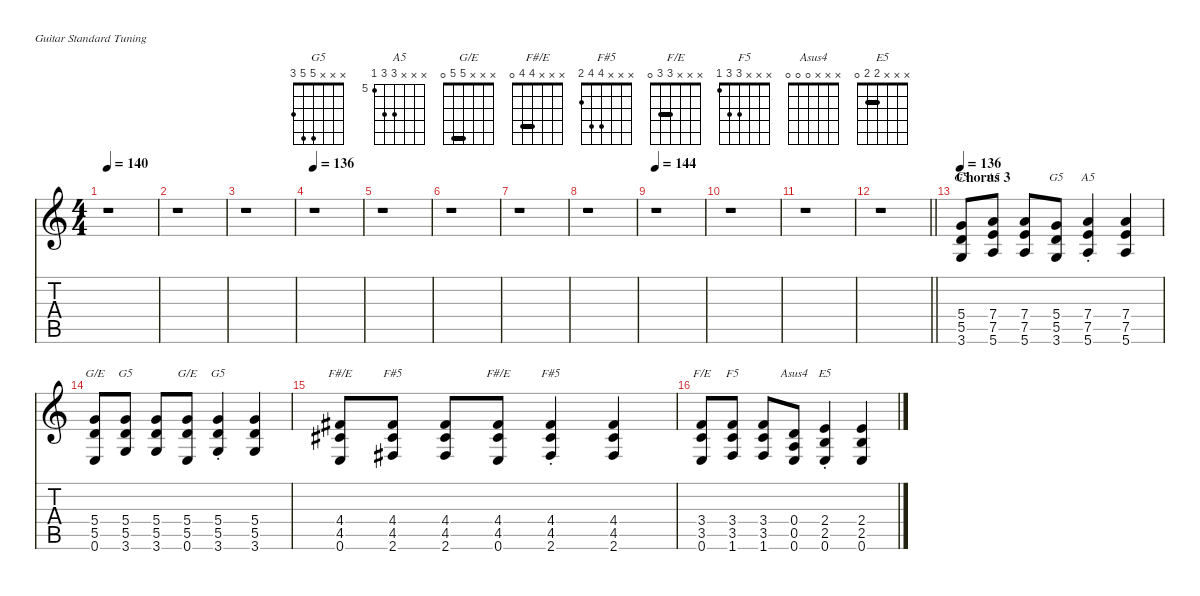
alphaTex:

\defaultSystemsLayout 4
\hideDynamics
\bracketExtendMode nobrackets
\singleTrackTrackNamePolicy hidden
\multiTrackTrackNamePolicy hidden
\firstSystemTrackNameMode fullname
\firstSystemTrackNameOrientation horizontal
\otherSystemsTrackNameOrientation horizontal
\track ("Page El Guitar Rhythm" "od.guit.") {instrument overdrivenguitar}
\staff {score tabs}
\tuning (E4 B3 G3 D3 A2 E2)
\chord ("G5" x x x 5 5 3)
\chord ("A5" x x x 7 7 5) {firstfret 5}
\chord ("G/E" x x x 5 5 0) {barre 5}
\chord ("F#/E" x x x 4 4 0) {barre 4}
\chord ("F#5" x x x 4 4 2)
\chord ("F/E" x x x 3 3 0) {barre 3}
\chord ("F5" x x x 3 3 1)
\chord ("Asus4" x x x 0 0 0)
\chord ("E5" x x x 2 2 0) {barre 2}
\ts (4 4)
\tempo 140
\clef g2
\ks aminor
r.1{dy f beam Down} |
r.1{beam Down} |
r.1{beam Down} |
\tempo 136
r.1{beam Down} |
r.1{beam Down} |
r.1{beam Down} |
r.1{beam Down} |
r.1{beam Down} |
\tempo 144
r.1{beam Down} |
r.1{beam Down} |
r.1{beam Down} |
\barLineRight lightlight
r.1{beam Down} |
\section ("" "Chorus 3")
\tempo 136
(5.4 5.5 3.6).8{ch "G5" beam Up} (7.4 7.5 5.6).8{ch "A5" beam Up} (7.4 7.5 5.6).8{beam Up} (5.4 5.5 3.6).8{ch "G5" beam Up} (7.4{st} 7.5{st} 5.6{st}).4{ch "A5" beam Up} (7.4 7.5 5.6).4{beam Up} |
(5.4 5.5 0.6).8{ch "G/E" beam Up} (5.4 5.5 3.6).8{ch "G5" beam Up} (5.4 5.5 3.6).8{beam Up} (5.4 5.5 0.6).8{ch "G/E" beam Up} (5.4{st} 5.5{st} 3.6{st}).4{ch "G5" beam Up} (5.4 5.5 3.6).4{beam Up} |
(4.4{acc #} 4.5{acc #} 0.6).8{ch "F#/E" beam Up} (4.4{acc #} 4.5{acc #} 2.6{acc #}).8{ch "F#5" beam Up} (4.4{acc #} 4.5{acc #} 2.6{acc #}).8{beam Up} (4.4{acc #} 4.5{acc #} 0.6).8{ch "F#/E" beam Up} (4.4{st acc #} 4.5{st acc #} 2.6{st acc #}).4{ch "F#5" beam Up} (4.4{acc #} 4.5{acc #} 2.6{acc #}).4{beam Up} |
(3.4 3.5 0.6).8{ch "F/E" beam Up} (3.4 3.5 1.6).8{ch "F5" beam Up} (3.4 3.5 1.6).8{beam Up} (0.4 0.5 0.6).8{ch "Asus4" beam Up} (2.4 2.5{st} 0.6).4{ch "E5" beam Up} (2.4 2.5 0.6).4{beam Up}
